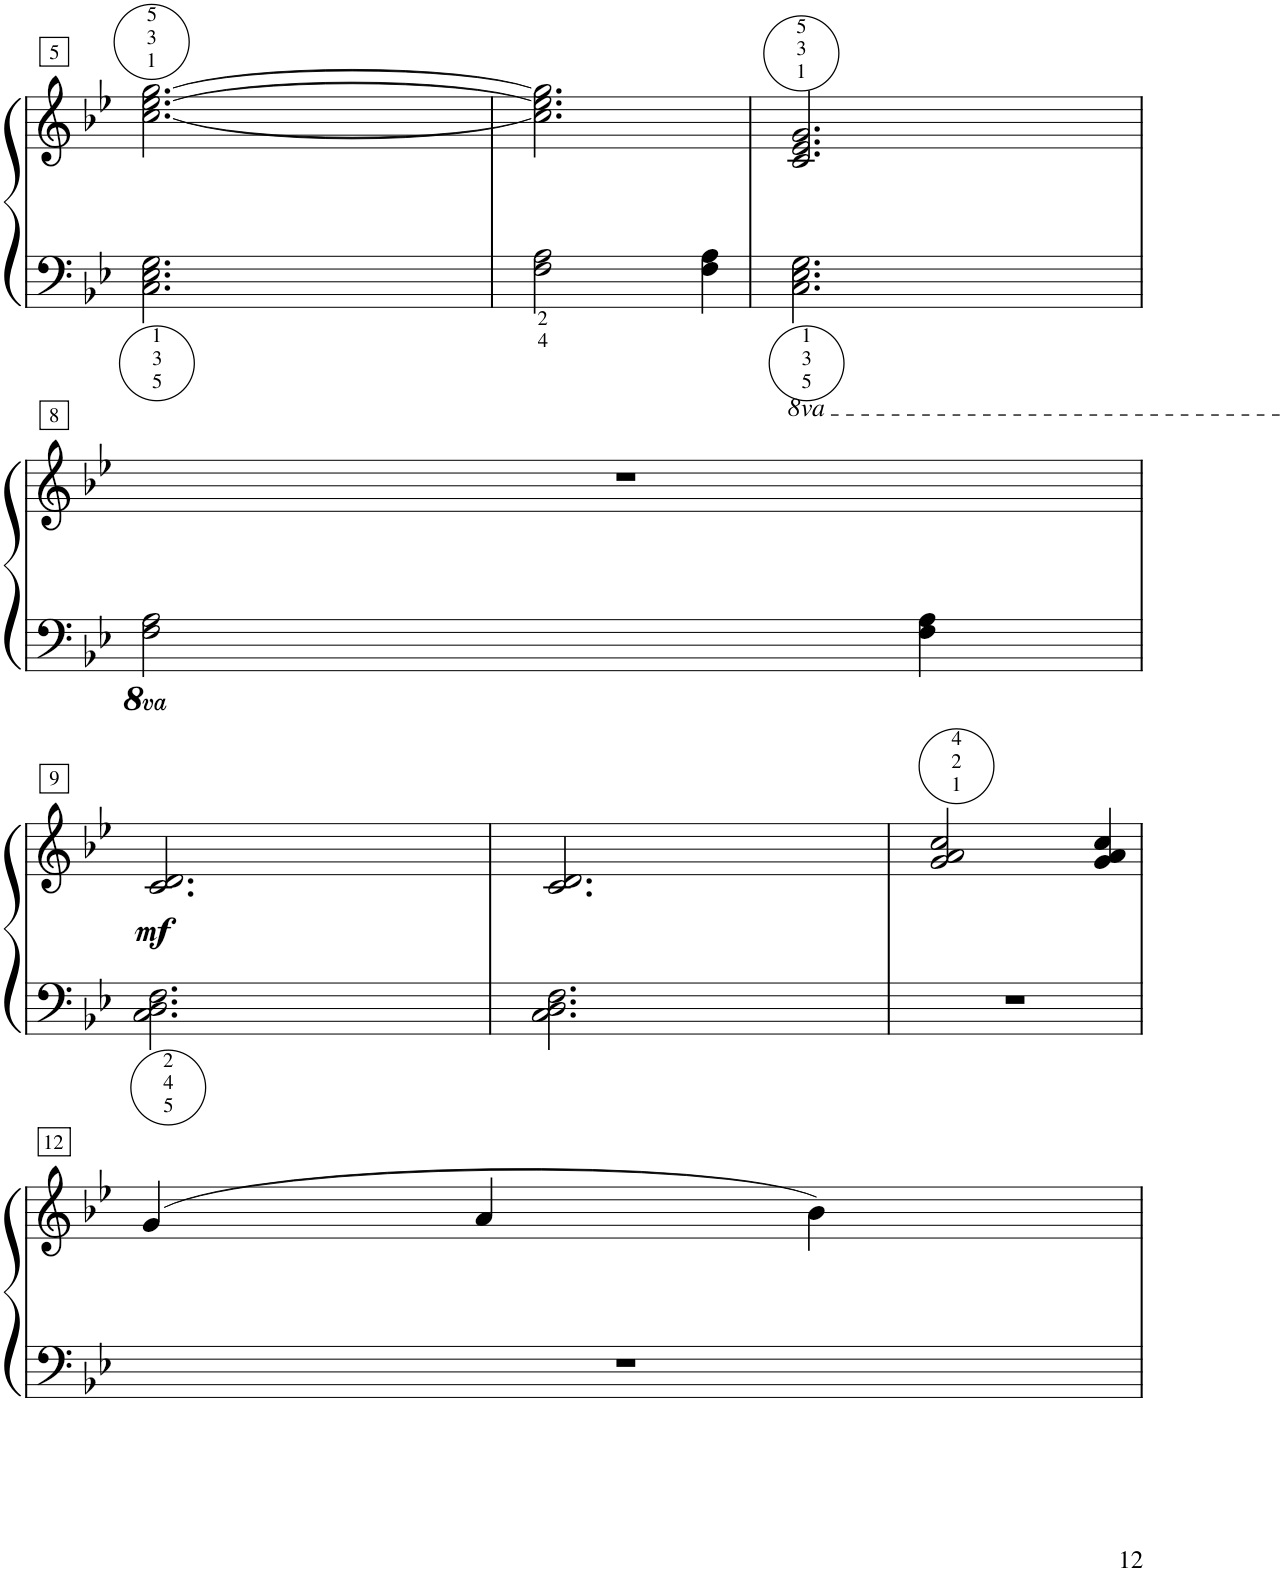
**kern	**kern	**dynam
*part1	*part1	*part1
*staff2	*staff1	*staff1/2
*I"Piano	*	*
*I'Pno.	*	*
!!LO:PB:g=z
*clefF4	*clefG2	*
*k[b-e-]	*k[b-e-]	*
*M3/4	*M3/4	*
=5	=5	=5
2.C\ 2.E-\ 2.G\	[2.cc\ [2.ee-\ [2.gg\	.
=6	=6	=6
2F\ 2A\	2.cc\] 2.ee-\] 2.gg\]	.
4F\ 4A\	.	.
=7	=7	=7
*8ba	*	*
2.CC\ 2.EE-\ 2.GG\	2.c/ 2.e-/ 2.g/	.
!!LO:LB:g=z
=8	=8	=8
2FF\ 2AA\	2.r	.
*X8ba	*	*
4F\ 4A\	.	.
!!LO:LB:g=z
=9	=9	=9
!	!	!LO:DY:b
2.C\ 2.D\ 2.F\	2.c/ 2.d/	mf
=10	=10	=10
2.C\ 2.D\ 2.F\	2.c/ 2.d/	.
=11	=11	=11
2.r	2g/ 2a/ 2cc/	.
.	4g/ 4a/ 4cc/	.
!!LO:LB:g=z
=12	=12	=12
2.r	(4g/	.
.	4a/	.
.	4b-\)	.
=	=	=
*-	*-	*-
